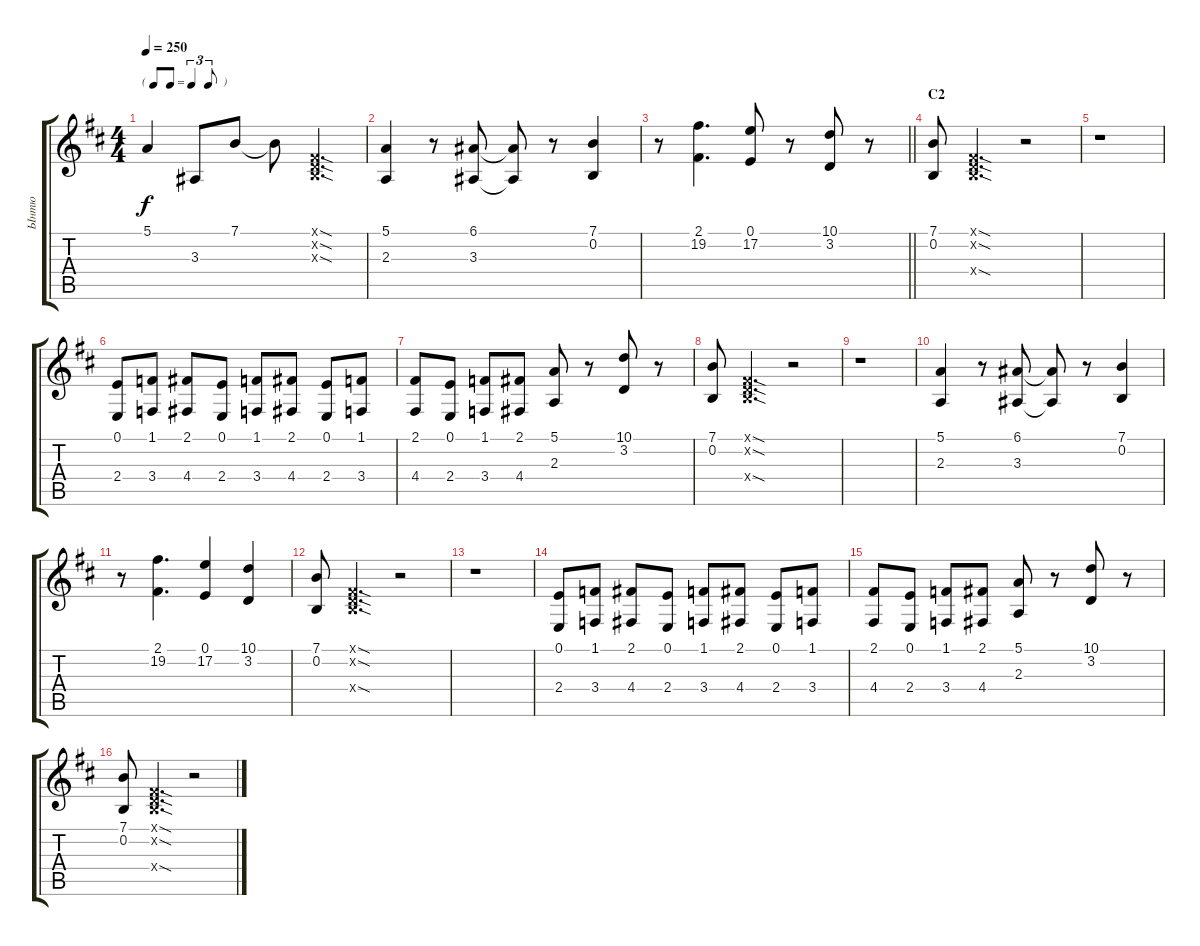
\track ("Ынтю" "Ынтю") {instrument drawbarorgan}
\staff {score tabs}
\tuning (E4 B3 G3 D3 A2 E2) {hide}
\ts (4 4)
\tf triplet8th
\tempo 250
\clef g2
\ks d
5.1.4{dy f} 3.3.8 7.1.8 7.1{t}.8 (2.1{sod x} 3.2{sod x} 4.3{sod x}).4{d} |
(5.1 2.3).4 r.8 (6.1 3.3).8 (6.1{t} 3.3{t}).8 r.8 (7.1 0.2).4 |
\barLineRight lightlight
r.8 (2.1 19.2).4{d} (0.1 17.2).8 r.8 (10.1 3.2).8 r.8 |
\section ("" "C2")
(7.1 0.2).8{instrument drawbarorgan} (2.1{sod x} 0.2{sod x} 12.4{sod x}).4{d} r.2 |
r.1 |
(0.1 2.4).8 (1.1 3.4).8 (2.1 4.4).8 (0.1 2.4).8 (1.1 3.4).8 (2.1 4.4).8 (0.1 2.4).8 (1.1 3.4).8 |
(2.1 4.4).8 (0.1 2.4).8 (1.1 3.4).8 (2.1 4.4).8 (5.1 2.3).8 r.8 (10.1 3.2).8 r.8 |
(7.1 0.2).8 (2.1{sod x} 0.2{sod x} 12.4{sod x}).4{d} r.2 |
r.1 |
(5.1 2.3).4 r.8 (6.1 3.3).8 (6.1{t} 3.3{t}).8 r.8 (7.1 0.2).4 |
r.8 (2.1 19.2).4{d} (0.1 17.2).4 (10.1 3.2).4 |
(7.1 0.2).8 (2.1{sod x} 0.2{sod x} 12.4{sod x}).4{d} r.2 |
r.1 |
(0.1 2.4).8 (1.1 3.4).8 (2.1 4.4).8 (0.1 2.4).8 (1.1 3.4).8 (2.1 4.4).8 (0.1 2.4).8 (1.1 3.4).8 |
(2.1 4.4).8 (0.1 2.4).8 (1.1 3.4).8 (2.1 4.4).8 (5.1 2.3).8 r.8 (10.1 3.2).8 r.8 |
(7.1 0.2).8 (2.1{sod x} 0.2{sod x} 12.4{sod x}).4{d} r.2
